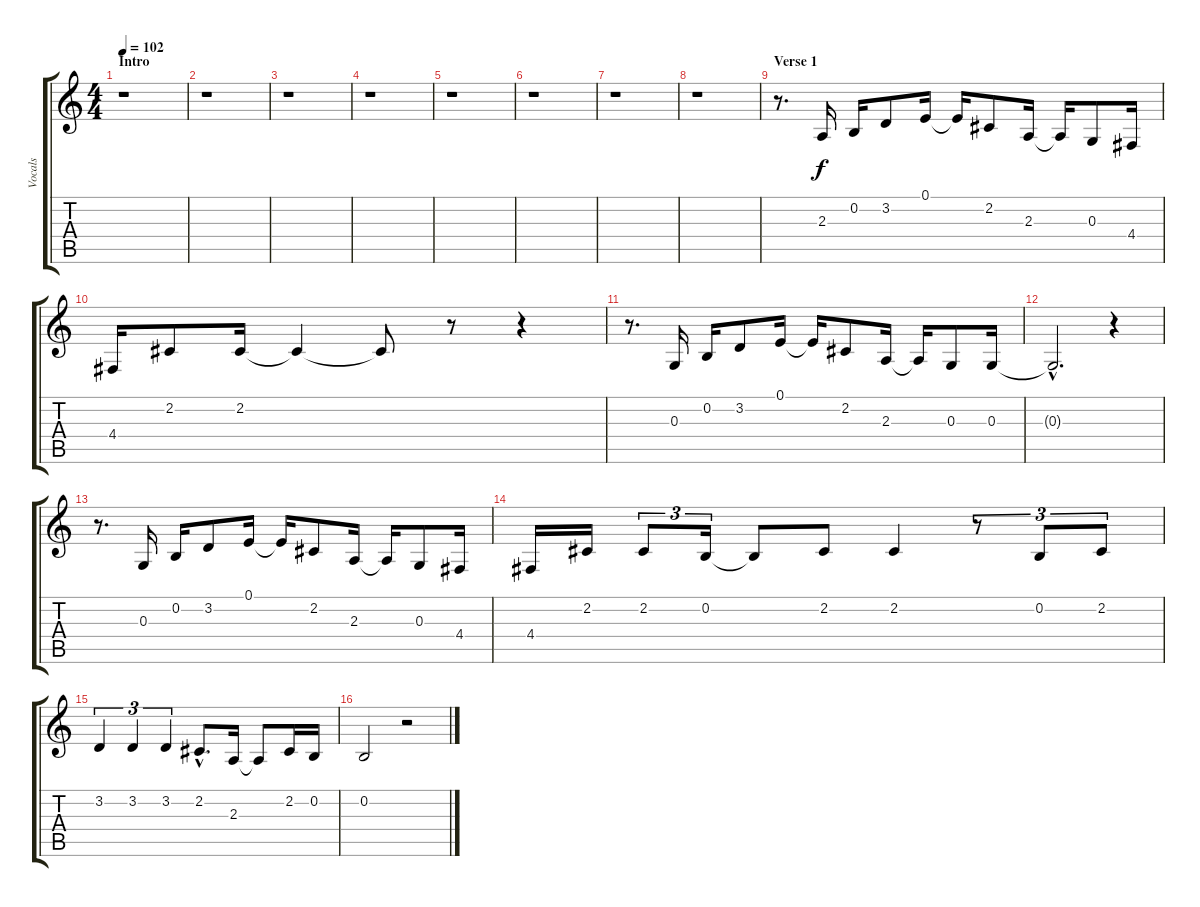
\track ("Vocals" "Vocals") {instrument oboe}
\staff {score tabs}
\tuning (E4 B3 G3 D3 A2 E2) {hide}
\ts (4 4)
\section ("" "Intro")
\tempo 102
\clef g2
\ks c
r.1{dy f instrument oboe} |
r.1 |
r.1 |
r.1 |
r.1 |
r.1 |
r.1 |
r.1 |
\section ("" "Verse 1")
r.8{d} 2.3.16 0.2.16 3.2.8 0.1.16 0.1{t}.16 2.2.8 2.3.16 2.3{t}.16 0.3.8 4.4.16 |
4.4.16 2.2.8 2.2.16 2.2{t}.4 2.2{t}.8 r.8 r.4 |
r.8{d} 0.3.16 0.2.16 3.2.8 0.1.16 0.1{t}.16 2.2.8 2.3.16 2.3{t}.16 0.3.8 0.3.16 |
0.3{hac t}.2{d} r.4 |
r.8{d} 0.3.16 0.2.16 3.2.8 0.1.16 0.1{t}.16 2.2.8 2.3.16 2.3{t}.16 0.3.8 4.4.16 |
4.4.16 2.2.16 2.2.8{tu (3 2)} 0.2.16{tu (3 2)} 0.2{t}.8 2.2.8 2.2.4 r.8{tu (3 2)} 0.2.8{tu (3 2)} 2.2.8{tu (3 2)} |
3.2.4{tu (3 2)} 3.2.4{tu (3 2)} 3.2.4{tu (3 2)} 2.2{hac}.8{d} 2.3.16 2.3{t}.8 2.2.16 0.2.16 |
0.2.2 r.2
